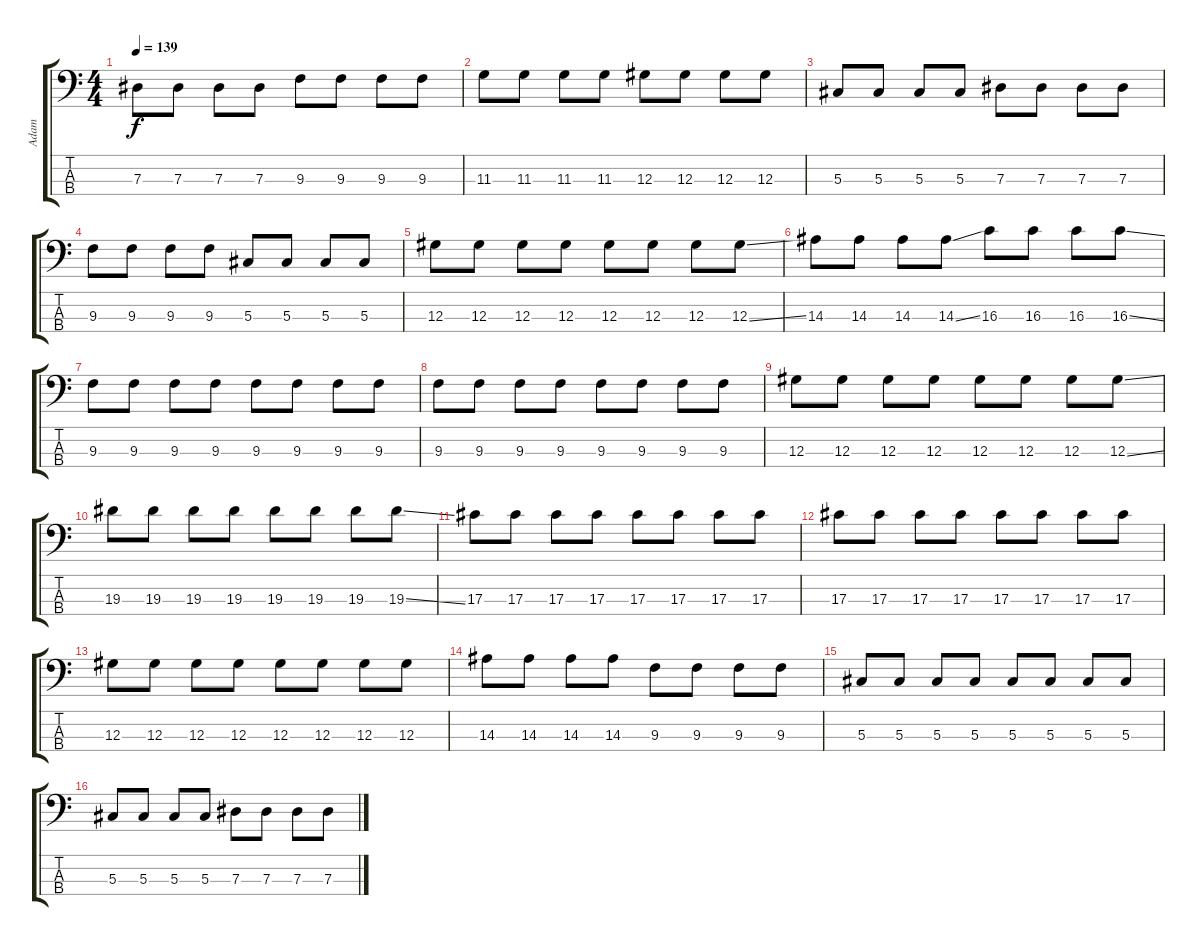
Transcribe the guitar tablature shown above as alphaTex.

\track ("Adam" "Adam") {instrument electricbassfinger}
\staff {score tabs}
\tuning (Gb2 Db2 Ab1 Eb1) {hide}
\ts (4 4)
\tempo 139
\clef f4
\ks c
7.3.8{dy f} 7.3.8 7.3.8 7.3.8 9.3.8 9.3.8 9.3.8 9.3.8 |
11.3.8 11.3.8 11.3.8 11.3.8 12.3.8 12.3.8 12.3.8 12.3.8 |
5.3.8 5.3.8 5.3.8 5.3.8 7.3.8 7.3.8 7.3.8 7.3.8 |
9.3.8 9.3.8 9.3.8 9.3.8 5.3.8 5.3.8 5.3.8 5.3.8 |
12.3.8 12.3.8 12.3.8 12.3.8 12.3.8 12.3.8 12.3.8 12.3{ss}.8 |
14.3.8 14.3.8 14.3.8 14.3{ss}.8 16.3.8 16.3.8 16.3.8 16.3{ss}.8 |
9.3.8 9.3.8 9.3.8 9.3.8 9.3.8 9.3.8 9.3.8 9.3.8 |
9.3.8 9.3.8 9.3.8 9.3.8 9.3.8 9.3.8 9.3.8 9.3.8 |
12.3.8 12.3.8 12.3.8 12.3.8 12.3.8 12.3.8 12.3.8 12.3{ss}.8 |
19.3.8 19.3.8 19.3.8 19.3.8 19.3.8 19.3.8 19.3.8 19.3{ss}.8 |
17.3.8 17.3.8 17.3.8 17.3.8 17.3.8 17.3.8 17.3.8 17.3.8 |
17.3.8 17.3.8 17.3.8 17.3.8 17.3.8 17.3.8 17.3.8 17.3.8 |
12.3.8 12.3.8 12.3.8 12.3.8 12.3.8 12.3.8 12.3.8 12.3.8 |
14.3.8 14.3.8 14.3.8 14.3.8 9.3.8 9.3.8 9.3.8 9.3.8 |
5.3.8 5.3.8 5.3.8 5.3.8 5.3.8 5.3.8 5.3.8 5.3.8 |
5.3.8 5.3.8 5.3.8 5.3.8 7.3.8 7.3.8 7.3.8 7.3.8
